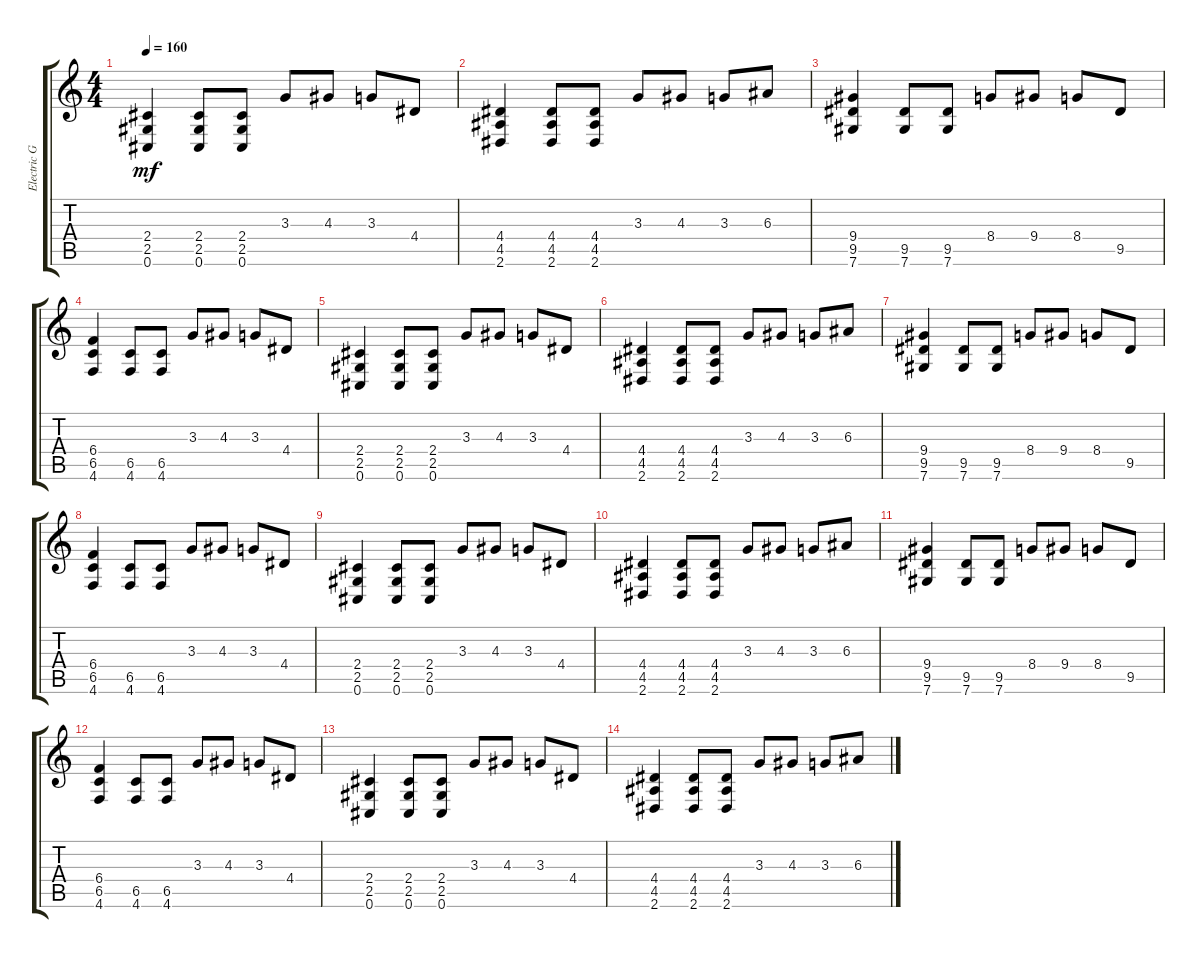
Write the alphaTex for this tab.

\track ("Electric Guitar 2" "Electric G") {instrument distortionguitar}
\staff {score tabs}
\tuning (Db4 Ab3 E3 B2 Gb2 Db2) {hide}
\ts (4 4)
\tempo 160
\clef g2
\ks c
(2.4 2.5 0.6).4{dy mf} (2.4 2.5 0.6).8 (2.4 2.5 0.6).8 3.3.8 4.3.8 3.3.8 4.4.8 |
(4.4 4.5 2.6).4 (4.4 4.5 2.6).8 (4.4 4.5 2.6).8 3.3.8 4.3.8 3.3.8 6.3.8 |
(9.4 9.5 7.6).4 (9.5 7.6).8 (9.5 7.6).8 8.4.8 9.4.8 8.4.8 9.5.8 |
(6.4 6.5 4.6).4 (6.5 4.6).8 (6.5 4.6).8 3.3.8 4.3.8 3.3.8 4.4.8 |
(2.4 2.5 0.6).4 (2.4 2.5 0.6).8 (2.4 2.5 0.6).8 3.3.8 4.3.8 3.3.8 4.4.8 |
(4.4 4.5 2.6).4 (4.4 4.5 2.6).8 (4.4 4.5 2.6).8 3.3.8 4.3.8 3.3.8 6.3.8 |
(9.4 9.5 7.6).4 (9.5 7.6).8 (9.5 7.6).8 8.4.8 9.4.8 8.4.8 9.5.8 |
(6.4 6.5 4.6).4 (6.5 4.6).8 (6.5 4.6).8 3.3.8 4.3.8 3.3.8 4.4.8 |
(2.4 2.5 0.6).4 (2.4 2.5 0.6).8 (2.4 2.5 0.6).8 3.3.8 4.3.8 3.3.8 4.4.8 |
(4.4 4.5 2.6).4 (4.4 4.5 2.6).8 (4.4 4.5 2.6).8 3.3.8 4.3.8 3.3.8 6.3.8 |
(9.4 9.5 7.6).4 (9.5 7.6).8 (9.5 7.6).8 8.4.8 9.4.8 8.4.8 9.5.8 |
(6.4 6.5 4.6).4 (6.5 4.6).8 (6.5 4.6).8 3.3.8 4.3.8 3.3.8 4.4.8 |
(2.4 2.5 0.6).4 (2.4 2.5 0.6).8 (2.4 2.5 0.6).8 3.3.8 4.3.8 3.3.8 4.4.8 |
(4.4 4.5 2.6).4 (4.4 4.5 2.6).8 (4.4 4.5 2.6).8 3.3.8 4.3.8 3.3.8 6.3.8
